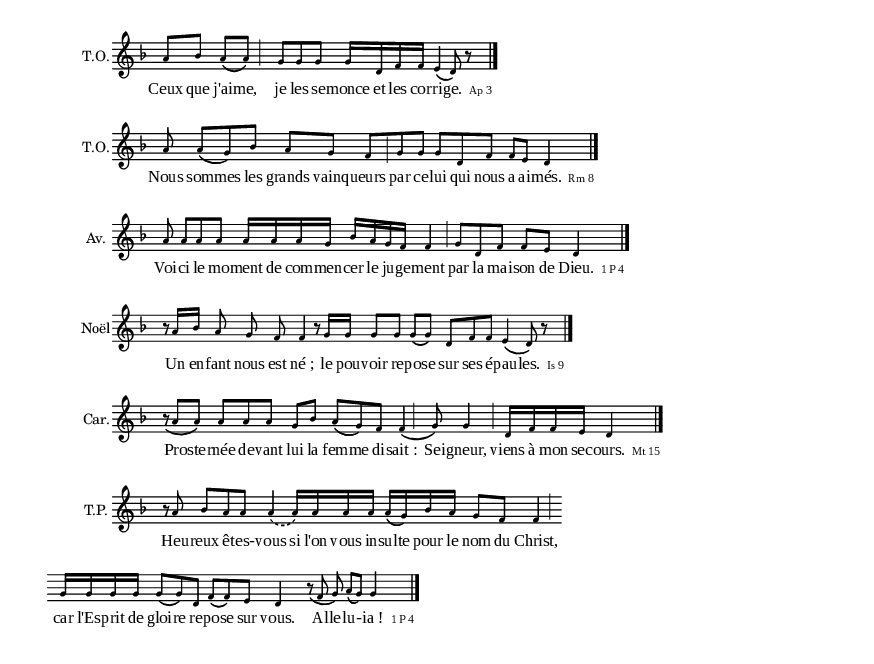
\version "2.10.0"
\include "definitions.ly"
%\markup { psaume 43}


\relative a' { 
	\new Staff {
		\cadenzaOn
		\key f \major
		\set Staff.instrumentName = \markup{ \center-align { T.O. } }
		
		a8[ bes] a[\( a\)] \cesure  \pespace \times 2/3 { g[ g  g] } g16[ d f f] e4\( d8\) r

		
		
		\endBar
	}

	\addlyrics {
		Ceux que j'ai -- me, je les se -- monce et les cor -- ri -- ge.
 		\markup { \citation #"Ap 3" } }
	
	
}
\relative a' { 
	\new Staff {
		\cadenzaOn
		\key f \major
		\set Staff.instrumentName = \markup{ \center-align { T.O. } }
		a8 \times 2/3 { a[\( g\) bes] }
		a[ g] \times 2/3 { f[\cesurebasse g g] } 
		\times 2/3 { g[ d f] }  f[ e] d4
		\endBar
	}

	\addlyrics {
		Nous som -- mes les grands vainq -- ueurs par ce -- lui qui nous a ai -- més.
 		\markup { \citation #"Rm 8" } }
	
	
}
\relative a' { 
	\new Staff {
		\cadenzaOn
		\key f \major
		\set Staff.instrumentName = \markup{ \center-align { Av. } }
		
		a8 \times 2/3 { a[ a  a] } a16[ a a g] bes[ a g f] f4
		\cesure \times 2/3 {g8[ d f]} f[ e] d4

		
		
		\endBar
	}

	\addlyrics {
		Voi -- ci le mo -- ment de com -- men -- cer le ju -- ge -- ment par la mai -- son de Dieu.
 		\markup { \citation #"1 P 4" } }
	
	
}
\relative a' { 
	\new Staff {
		\cadenzaOn
		\key f \major
		\set Staff.instrumentName = \markup{ \center-align { Noël } }
		r8 a16[ bes]
		\times 2/3 { a8 g f }
		f4
		\pespace
		 r8 g16[ g] g8[ g] 
		
		g8[\( g\)]
		\times 2/3 { d[ f f] }
		e4\( d8\) r
		
		
		\endBar
	}

	\addlyrics {
		Un en -- fant nous est "né ;" le pou -- voir re -- po -- se sur ses é -- pau -- les.
 		\markup { \citation #"Is 9" } }
}

\relative a' { 
	\new Staff {
		\cadenzaOn
		\key f \major
		\set Staff.instrumentName = \markup{ \center-align { Car. } }
		\times 2/3 { r8_\( a[ a]\) }
		\times 2/3 { a[ a a] }  g[ bes]
		\times 2/3 { a[\( g\) f] }
		\times 2/3 { f4\(\cesure \pespace g8\) } g4 \cesure
		d16[ f f e] d4
		\endBar
	}

	\addlyrics {
		Pro -- ste -- rnée de -- vant lui la fem -- me di -- "sait :" Sei -- gneur, viens à mon sec -- ours.
 		\markup { \citation #"Mt 15" } }
	
	
}

\relative a' { 
	\new Staff {
		\cadenzaOn
		\key f \major
		\set Staff.instrumentName = \markup{ \center-align { T.P. } }
		
		r8 a8 \times 2/3 { bes[ a  a] } 
		\slurDashed a4( a16)[ a a a] a[\( g\) bes a] g8[ f] f4 \cesure \pespace
		 g16[ g g g] \times 2/3 { g8[\( g\) d] } \times 2/3 { f[\( f\) e] } d4
		
\pespace \pespace
		\times 2/3 { r
8_\( f g\) }
		a[\( g\)]
		g4

		
		
		\endBar
	}

	\addlyrics {
		Heu -- reux ê -- tes- -- vous si l'on vous in -- sul -- te pour le nom du Christ, car l'Es -- prit de gloi -- re re -- po -- se sur vous.  
		Al -- le -- lu -- - -- "ia !"
 		\markup { \citation #"1 P 4" } }
	
	
}


